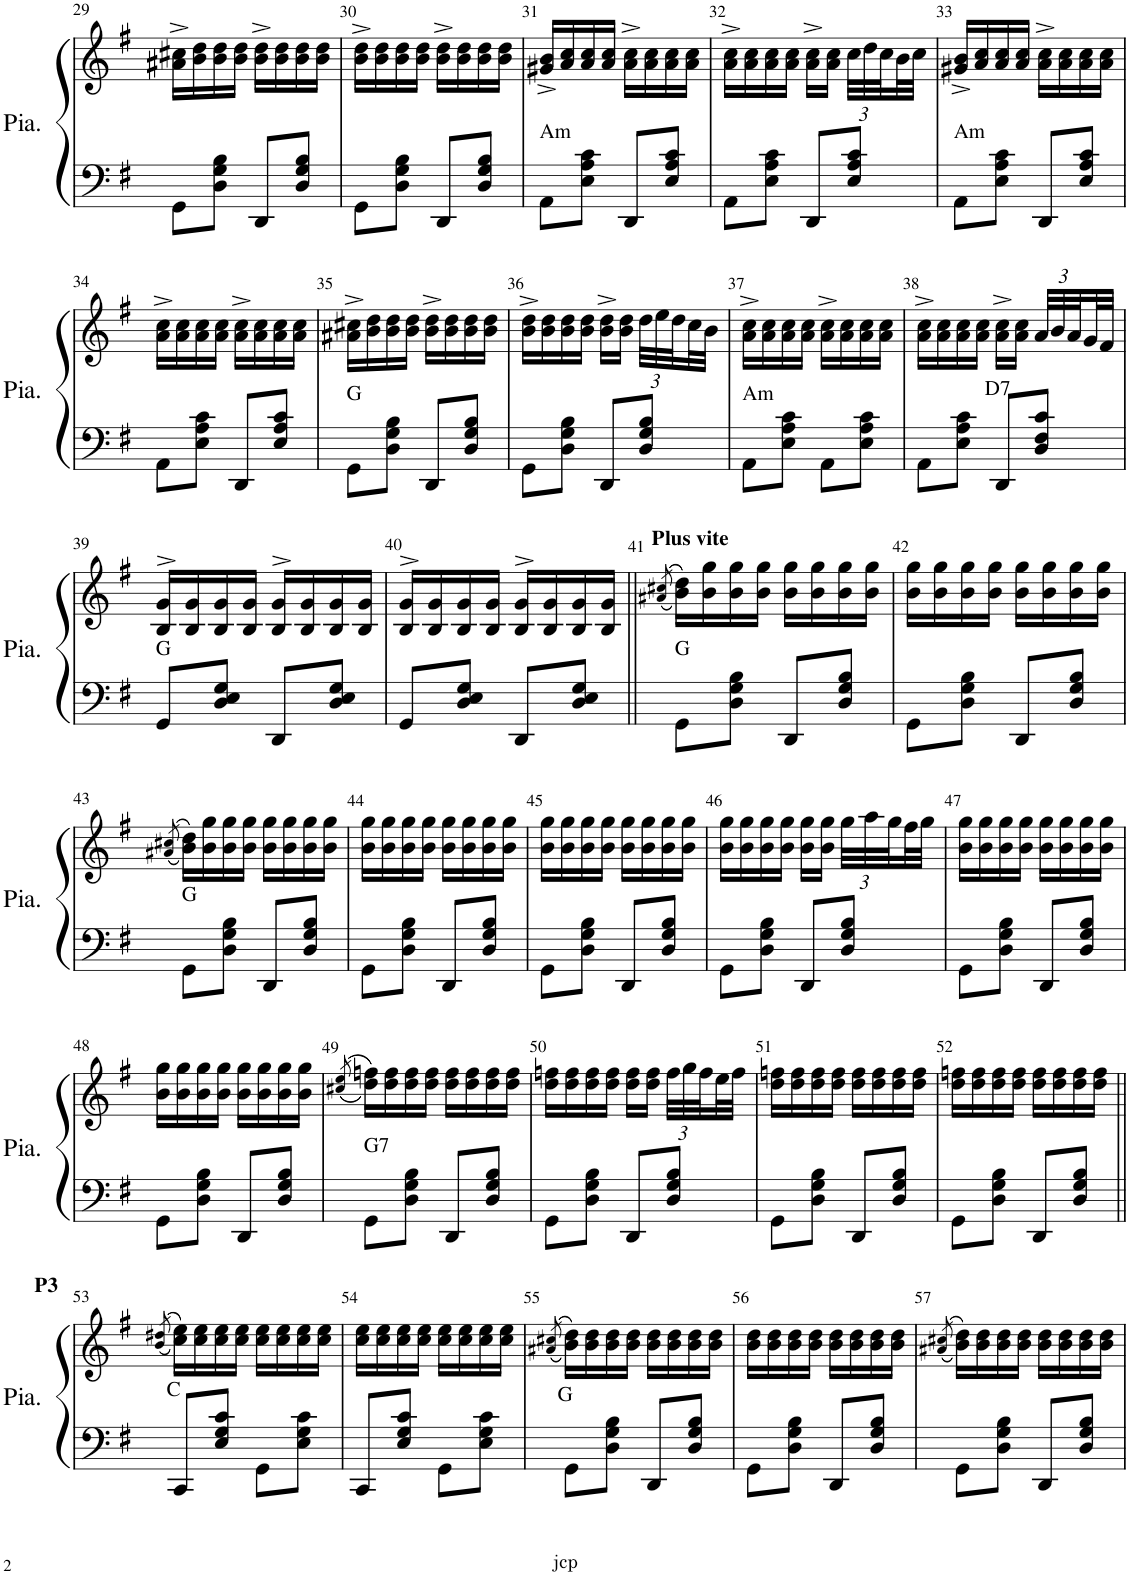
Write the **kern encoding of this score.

**kern	**kern
*part1	*part1
*staff2	*staff1
*I"Piano	*
*I'Pia.	*
!!LO:PB:g=z
*clefF4	*clefG2
*k[f#]	*k[f#]
*M2/4	*M2/4
=29	=29
8GG\L	16a#X\^ 16cc#X\^LL
.	16b\ 16dd\
8D\ 8G\ 8B\J	16b\ 16dd\
.	16b\ 16dd\JJ
8DD/L	16b\^ 16dd\^LL
.	16b\ 16dd\
8D/ 8G/ 8B/J	16b\ 16dd\
.	16b\ 16dd\JJ
=30	=30
8GG\L	16b\^ 16dd\^LL
.	16b\ 16dd\
8D\ 8G\ 8B\J	16b\ 16dd\
.	16b\ 16dd\JJ
8DD/L	16b\^ 16dd\^LL
.	16b\ 16dd\
8D/ 8G/ 8B/J	16b\ 16dd\
.	16b\ 16dd\JJ
=31	=31
!LO:TX:a:t=Am	!
8AA\L	16g#X/^ 16b/^LL
.	16a/ 16cc/
8E\ 8A\ 8c\J	16a/ 16cc/
.	16a/ 16cc/JJ
8DD/L	16a\^ 16cc\^LL
.	16a\ 16cc\
8E/ 8A/ 8c/J	16a\ 16cc\
.	16a\ 16cc\JJ
=32	=32
8AA\L	16a\^ 16cc\^LL
.	16a\ 16cc\
8E\ 8A\ 8c\J	16a\ 16cc\
.	16a\ 16cc\JJ
8DD/L	16a\^ 16cc\^LL
.	16a\ 16cc\JJ
*	*Xbrackettup
8E/ 8A/ 8c/J	48cc\LLL
.	48dd\
.	48cc\J
.	32b\L
.	32cc\JJJ
=33	=33
!LO:TX:a:t=Am	!
8AA\L	16g#X/^ 16b/^LL
.	16a/ 16cc/
8E\ 8A\ 8c\J	16a/ 16cc/
.	16a/ 16cc/JJ
8DD/L	16a\^ 16cc\^LL
.	16a\ 16cc\
8E/ 8A/ 8c/J	16a\ 16cc\
.	16a\ 16cc\JJ
!!LO:LB:g=z
=34	=34
8AA\L	16a\^ 16cc\^LL
.	16a\ 16cc\
8E\ 8A\ 8c\J	16a\ 16cc\
.	16a\ 16cc\JJ
8DD/L	16a\^ 16cc\^LL
.	16a\ 16cc\
8E/ 8A/ 8c/J	16a\ 16cc\
.	16a\ 16cc\JJ
=35	=35
!LO:TX:a:t=G	!
8GG\L	16a#X\^ 16cc#X\^LL
.	16b\ 16dd\
8D\ 8G\ 8B\J	16b\ 16dd\
.	16b\ 16dd\JJ
8DD/L	16b\^ 16dd\^LL
.	16b\ 16dd\
8D/ 8G/ 8B/J	16b\ 16dd\
.	16b\ 16dd\JJ
=36	=36
8GG\L	16b\^ 16dd\^LL
.	16b\ 16dd\
8D\ 8G\ 8B\J	16b\ 16dd\
.	16b\ 16dd\JJ
8DD/L	16b\^ 16dd\^LL
.	16b\ 16dd\JJ
8D/ 8G/ 8B/J	48dd\LLL
.	48ee\
.	48dd\J
.	32cc\L
.	32b\JJJ
=37	=37
!LO:TX:a:t=Am	!
8AA\L	16a\^ 16cc\^LL
.	16a\ 16cc\
8E\ 8A\ 8c\J	16a\ 16cc\
.	16a\ 16cc\JJ
8AA\L	16a\^ 16cc\^LL
.	16a\ 16cc\
8E\ 8A\ 8c\J	16a\ 16cc\
.	16a\ 16cc\JJ
=38	=38
8AA\L	16a\^ 16cc\^LL
.	16a\ 16cc\
8E\ 8A\ 8c\J	16a\ 16cc\
.	16a\ 16cc\JJ
!LO:TX:a:t=D7	!
8DD/L	16a\^ 16cc\^LL
.	16a\ 16cc\JJ
8D/ 8F#/ 8c/J	48a/LLL
.	48b/
.	48a/J
.	32g/L
.	32f#/JJJ
!!LO:LB:g=z
=39	=39
!LO:TX:a:t=G	!
8GG/L	16B/^> 16g/^>LL
.	16B/ 16g/
8D/ 8E/ 8G/J	16B/ 16g/
.	16B/ 16g/JJ
8DD/L	16B/^> 16g/^>LL
.	16B/ 16g/
8D/ 8E/ 8G/J	16B/ 16g/
.	16B/ 16g/JJ
=40	=40
8GG/L	16B/^> 16g/^>LL
.	16B/ 16g/
8D/ 8E/ 8G/J	16B/ 16g/
.	16B/ 16g/JJ
8DD/L	16B/^> 16g/^>LL
.	16B/ 16g/
8D/ 8E/ 8G/J	16B/ 16g/
.	16B/ 16g/JJ
=41||	=41||
.	(>(8qa#X/ 8qcc#X/
!	!LO:TX:a:B:t=Plus vite
!LO:TX:a:t=G	!
8GG\L	16b\ 16dd\LL))
.	16b\ 16gg\
8D\ 8G\ 8B\J	16b\ 16gg\
.	16b\ 16gg\JJ
8DD/L	16b\ 16gg\LL
.	16b\ 16gg\
8D/ 8G/ 8B/J	16b\ 16gg\
.	16b\ 16gg\JJ
=42	=42
8GG\L	16b\ 16gg\LL
.	16b\ 16gg\
8D\ 8G\ 8B\J	16b\ 16gg\
.	16b\ 16gg\JJ
8DD/L	16b\ 16gg\LL
.	16b\ 16gg\
8D/ 8G/ 8B/J	16b\ 16gg\
.	16b\ 16gg\JJ
!!LO:LB:g=z
=43	=43
.	(>(8qa#X/ 8qcc#X/
!LO:TX:a:t=G	!
8GG\L	16b\ 16dd\LL))
.	16b\ 16gg\
8D\ 8G\ 8B\J	16b\ 16gg\
.	16b\ 16gg\JJ
8DD/L	16b\ 16gg\LL
.	16b\ 16gg\
8D/ 8G/ 8B/J	16b\ 16gg\
.	16b\ 16gg\JJ
=44	=44
8GG\L	16b\ 16gg\LL
.	16b\ 16gg\
8D\ 8G\ 8B\J	16b\ 16gg\
.	16b\ 16gg\JJ
8DD/L	16b\ 16gg\LL
.	16b\ 16gg\
8D/ 8G/ 8B/J	16b\ 16gg\
.	16b\ 16gg\JJ
=45	=45
8GG\L	16b\ 16gg\LL
.	16b\ 16gg\
8D\ 8G\ 8B\J	16b\ 16gg\
.	16b\ 16gg\JJ
8DD/L	16b\ 16gg\LL
.	16b\ 16gg\
8D/ 8G/ 8B/J	16b\ 16gg\
.	16b\ 16gg\JJ
=46	=46
8GG\L	16b\ 16gg\LL
.	16b\ 16gg\
8D\ 8G\ 8B\J	16b\ 16gg\
.	16b\ 16gg\JJ
8DD/L	16b\ 16gg\LL
.	16b\ 16gg\JJ
8D/ 8G/ 8B/J	48gg\LLL
.	48aa\
.	48gg\J
.	32ff#\L
.	32gg\JJJ
=47	=47
8GG\L	16b\ 16gg\LL
.	16b\ 16gg\
8D\ 8G\ 8B\J	16b\ 16gg\
.	16b\ 16gg\JJ
8DD/L	16b\ 16gg\LL
.	16b\ 16gg\
8D/ 8G/ 8B/J	16b\ 16gg\
.	16b\ 16gg\JJ
!!LO:LB:g=z
=48	=48
8GG\L	16b\ 16gg\LL
.	16b\ 16gg\
8D\ 8G\ 8B\J	16b\ 16gg\
.	16b\ 16gg\JJ
8DD/L	16b\ 16gg\LL
.	16b\ 16gg\
8D/ 8G/ 8B/J	16b\ 16gg\
.	16b\ 16gg\JJ
=49	=49
.	(>(8qcc#X/ 8qee/
!LO:TX:a:t=G7	!
8GG\L	16dd\ 16ffn\LL))
.	16dd\ 16ff\
8D\ 8G\ 8B\J	16dd\ 16ff\
.	16dd\ 16ff\JJ
8DD/L	16dd\ 16ff\LL
.	16dd\ 16ff\
8D/ 8G/ 8B/J	16dd\ 16ff\
.	16dd\ 16ff\JJ
=50	=50
8GG\L	16dd\ 16ffn\LL
.	16dd\ 16ff\
8D\ 8G\ 8B\J	16dd\ 16ff\
.	16dd\ 16ff\JJ
8DD/L	16dd\ 16ff\LL
.	16dd\ 16ff\JJ
8D/ 8G/ 8B/J	48ff\LLL
.	48gg\
.	48ff\J
.	32ee\L
.	32ff\JJJ
=51	=51
8GG\L	16dd\ 16ffn\LL
.	16dd\ 16ff\
8D\ 8G\ 8B\J	16dd\ 16ff\
.	16dd\ 16ff\JJ
8DD/L	16dd\ 16ff\LL
.	16dd\ 16ff\
8D/ 8G/ 8B/J	16dd\ 16ff\
.	16dd\ 16ff\JJ
=52	=52
8GG\L	16dd\ 16ffn\LL
.	16dd\ 16ff\
8D\ 8G\ 8B\J	16dd\ 16ff\
.	16dd\ 16ff\JJ
8DD/L	16dd\ 16ff\LL
.	16dd\ 16ff\
8D/ 8G/ 8B/J	16dd\ 16ff\
.	16dd\ 16ff\JJ
!!LO:LB:g=z
=53||	=53||
.	(>(8qb/ 8qdd#X/
!	!LO:TX:a:B:t=P3
!LO:TX:a:t=C	!
8CC/L	16cc\ 16ee\LL))
.	16cc\ 16ee\
8E/ 8G/ 8c/J	16cc\ 16ee\
.	16cc\ 16ee\JJ
8GG\L	16cc\ 16ee\LL
.	16cc\ 16ee\
8E\ 8G\ 8c\J	16cc\ 16ee\
.	16cc\ 16ee\JJ
=54	=54
8CC/L	16cc\ 16ee\LL
.	16cc\ 16ee\
8E/ 8G/ 8c/J	16cc\ 16ee\
.	16cc\ 16ee\JJ
8GG\L	16cc\ 16ee\LL
.	16cc\ 16ee\
8E\ 8G\ 8c\J	16cc\ 16ee\
.	16cc\ 16ee\JJ
=55	=55
.	(>(8qa#X/ 8qcc#X/
!LO:TX:a:t=G	!
8GG\L	16b\ 16dd\LL))
.	16b\ 16dd\
8D\ 8G\ 8B\J	16b\ 16dd\
.	16b\ 16dd\JJ
8DD/L	16b\ 16dd\LL
.	16b\ 16dd\
8D/ 8G/ 8B/J	16b\ 16dd\
.	16b\ 16dd\JJ
=56	=56
8GG\L	16b\ 16dd\LL
.	16b\ 16dd\
8D\ 8G\ 8B\J	16b\ 16dd\
.	16b\ 16dd\JJ
8DD/L	16b\ 16dd\LL
.	16b\ 16dd\
8D/ 8G/ 8B/J	16b\ 16dd\
.	16b\ 16dd\JJ
=57	=57
.	(>(8qa#X/ 8qcc#X/
8GG\L	16b\ 16dd\LL))
.	16b\ 16dd\
8D\ 8G\ 8B\J	16b\ 16dd\
.	16b\ 16dd\JJ
8DD/L	16b\ 16dd\LL
.	16b\ 16dd\
8D/ 8G/ 8B/J	16b\ 16dd\
.	16b\ 16dd\JJ
=	=
*-	*-
